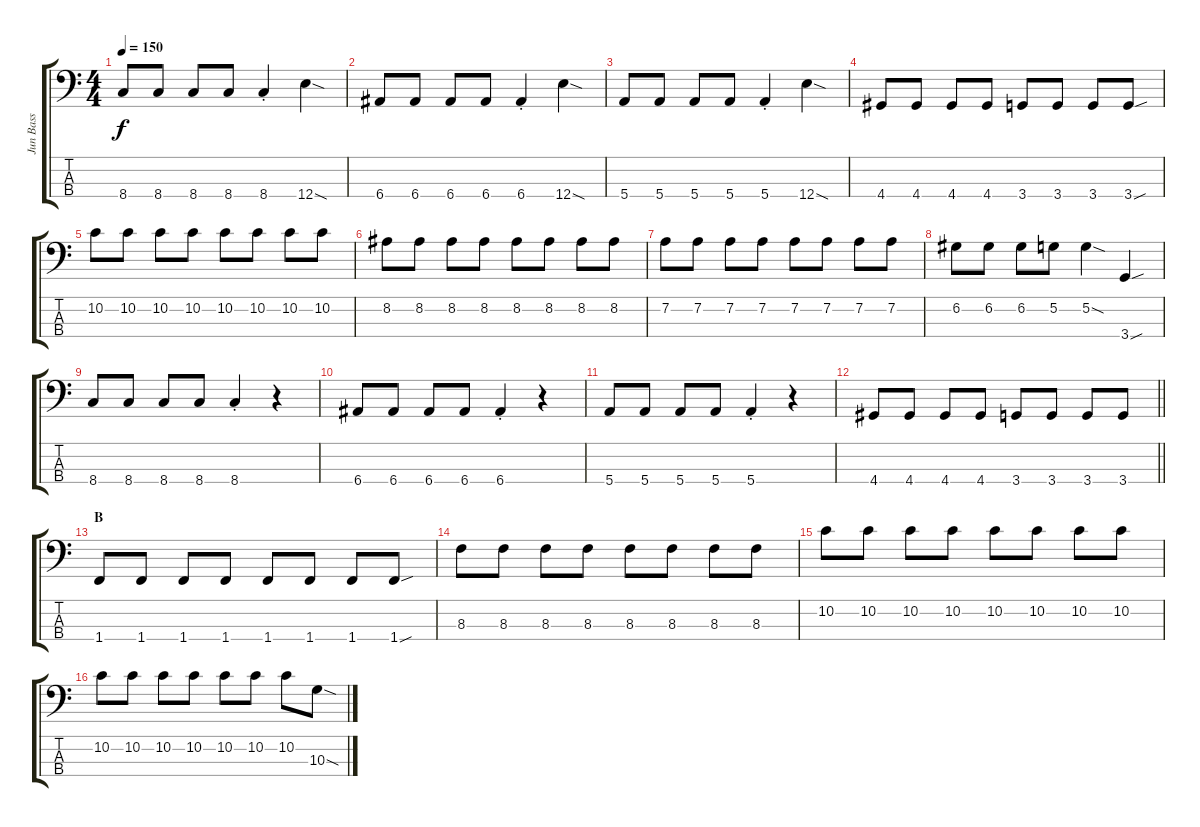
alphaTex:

\track ("Jun Bass" "Jun Bass") {instrument electricbassfinger}
\staff {score tabs}
\tuning (G2 D2 A1 E1) {hide}
\ts (4 4)
\tempo 150
\clef f4
\ks c
8.4.8{dy f} 8.4.8 8.4.8 8.4.8 8.4{st}.4 12.4{sod}.4 |
6.4.8 6.4.8 6.4.8 6.4.8 6.4{st}.4 12.4{sod}.4 |
5.4.8 5.4.8 5.4.8 5.4.8 5.4{st}.4 12.4{sod}.4 |
4.4.8 4.4.8 4.4.8 4.4.8 3.4.8 3.4.8 3.4.8 3.4{sou}.8 |
10.2.8 10.2.8 10.2.8 10.2.8 10.2.8 10.2.8 10.2.8 10.2.8 |
8.2.8 8.2.8 8.2.8 8.2.8 8.2.8 8.2.8 8.2.8 8.2.8 |
7.2.8 7.2.8 7.2.8 7.2.8 7.2.8 7.2.8 7.2.8 7.2.8 |
6.2.8 6.2.8 6.2.8 5.2.8 5.2{sod}.4 3.4{sou}.4 |
8.4.8 8.4.8 8.4.8 8.4.8 8.4{st}.4 r.4 |
6.4.8 6.4.8 6.4.8 6.4.8 6.4{st}.4 r.4 |
5.4.8 5.4.8 5.4.8 5.4.8 5.4{st}.4 r.4 |
\barLineRight lightlight
4.4.8 4.4.8 4.4.8 4.4.8 3.4.8 3.4.8 3.4.8 3.4.8 |
\section ("" "B")
1.4.8 1.4.8 1.4.8 1.4.8 1.4.8 1.4.8 1.4.8 1.4{sou}.8 |
8.3.8 8.3.8 8.3.8 8.3.8 8.3.8 8.3.8 8.3.8 8.3.8 |
10.2.8 10.2.8 10.2.8 10.2.8 10.2.8 10.2.8 10.2.8 10.2.8 |
10.2.8 10.2.8 10.2.8 10.2.8 10.2.8 10.2.8 10.2.8 10.3{sod}.8
